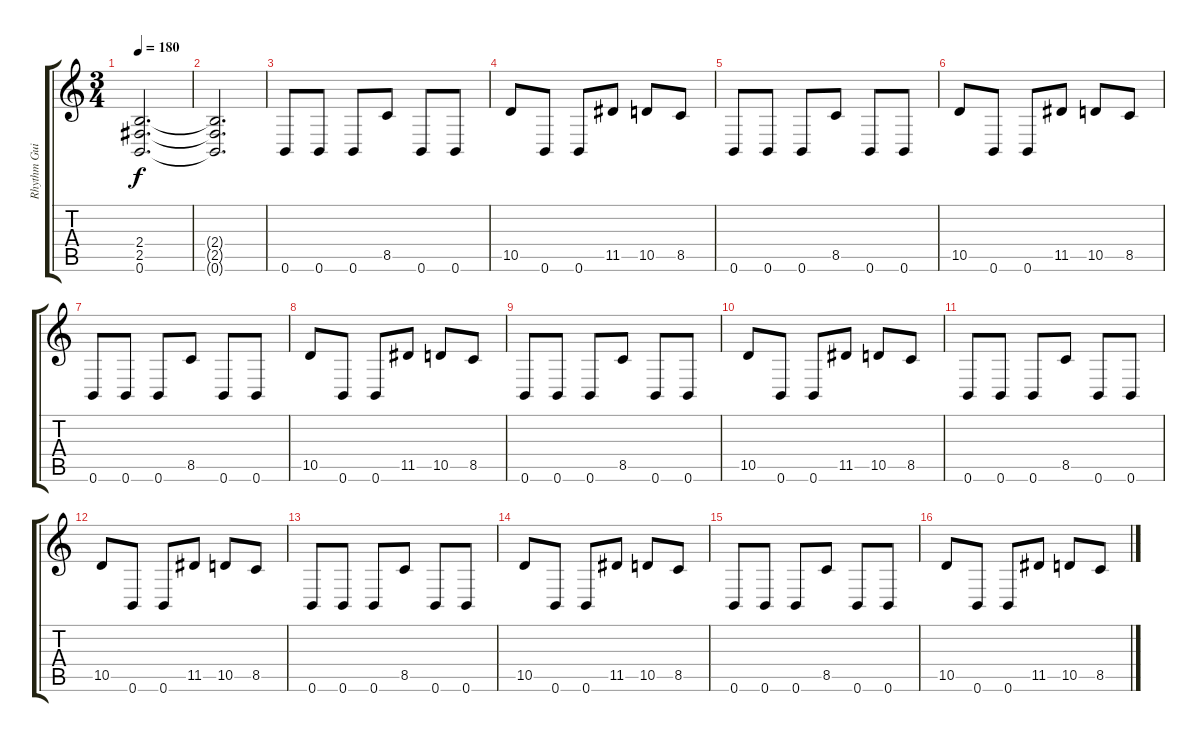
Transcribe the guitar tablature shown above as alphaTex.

\track ("Rhythm Guitar 2" "Rhythm Gui") {instrument distortionguitar}
\staff {score tabs}
\tuning (B3 Gb3 D3 A2 E2 B1) {hide}
\ts (3 4)
\tempo 180
\clef g2
\ks c
(2.4 2.5 0.6).2{d dy f} |
(2.4{t} 2.5{t} 0.6{t}).2{d} |
0.6.8{volume 8} 0.6.8 0.6.8 8.5.8 0.6.8 0.6.8 |
10.5.8 0.6.8 0.6.8 11.5.8 10.5.8 8.5.8 |
0.6.8 0.6.8 0.6.8 8.5.8 0.6.8 0.6.8 |
10.5.8 0.6.8 0.6.8 11.5.8 10.5.8 8.5.8 |
0.6.8 0.6.8 0.6.8 8.5.8 0.6.8 0.6.8 |
10.5.8 0.6.8 0.6.8 11.5.8 10.5.8 8.5.8 |
0.6.8 0.6.8 0.6.8 8.5.8 0.6.8 0.6.8 |
10.5.8 0.6.8 0.6.8 11.5.8 10.5.8 8.5.8 |
0.6.8 0.6.8 0.6.8 8.5.8 0.6.8 0.6.8 |
10.5.8 0.6.8 0.6.8 11.5.8 10.5.8 8.5.8 |
0.6.8 0.6.8 0.6.8 8.5.8 0.6.8 0.6.8 |
10.5.8 0.6.8 0.6.8 11.5.8 10.5.8 8.5.8 |
0.6.8 0.6.8 0.6.8 8.5.8 0.6.8 0.6.8 |
10.5.8 0.6.8 0.6.8 11.5.8 10.5.8 8.5.8
